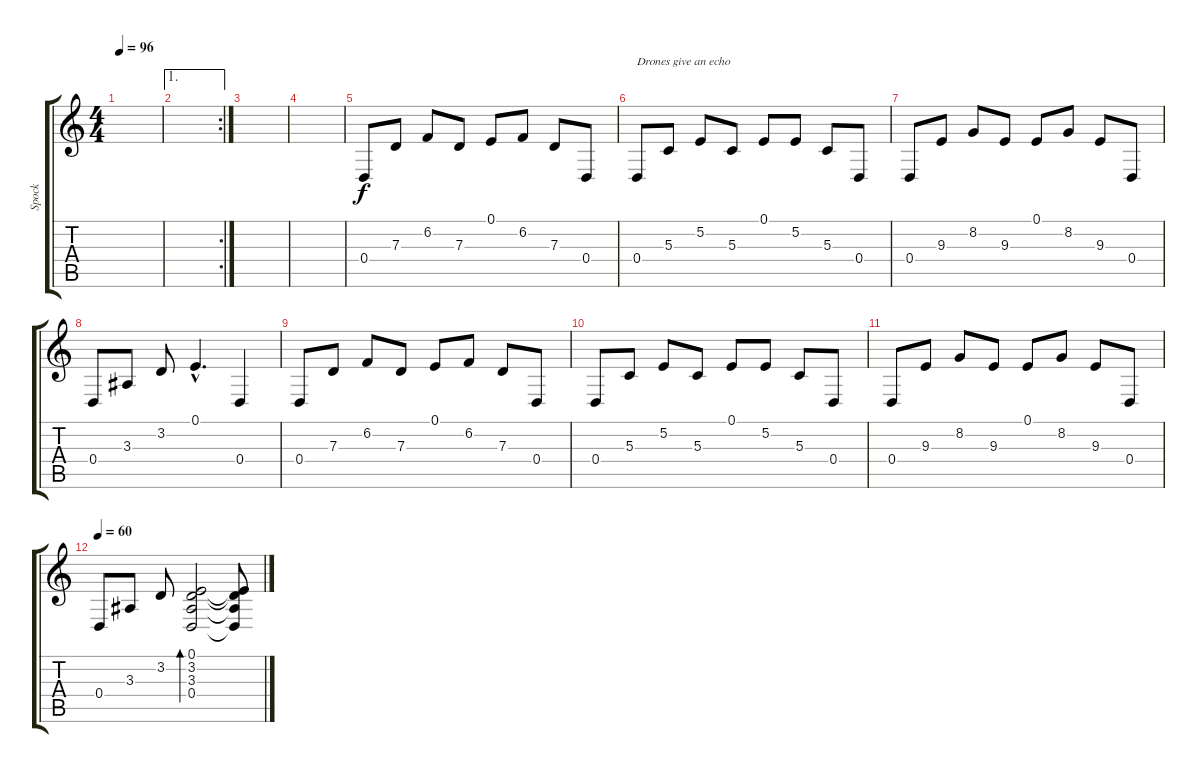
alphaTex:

\track ("Spock" "Spock") {instrument acousticgrandpiano}
\staff {score tabs}
\tuning (E4 B3 G3 D3 A2 E2) {hide}
\ts (4 4)
\tempo 96
\clef g2
\ks c
|
\ae 1
\rc 2
|
|
|
0.4.8 7.3.8 6.2.8 7.3.8 0.1.8 6.2.8 7.3.8 0.4.8 |
0.4.8{txt "Drones give an echo"} 5.3.8 5.2.8 5.3.8 0.1.8 5.2.8 5.3.8 0.4.8 |
0.4.8 9.3.8 8.2.8 9.3.8 0.1.8 8.2.8 9.3.8 0.4.8 |
0.4.8 3.3.8 3.2.8 0.1{hac}.4{d} 0.4.4 |
0.4.8 7.3.8 6.2.8 7.3.8 0.1.8 6.2.8 7.3.8 0.4.8 |
0.4.8 5.3.8 5.2.8 5.3.8 0.1.8 5.2.8 5.3.8 0.4.8 |
0.4.8 9.3.8 8.2.8 9.3.8 0.1.8 8.2.8 9.3.8 0.4.8 |
\tempo 60
0.4.8 3.3.8 3.2.8 (0.1 3.2 3.3 0.4).2{bd 240} (0.1{t} 3.2{t} 3.3{t} 0.4{t}).8
